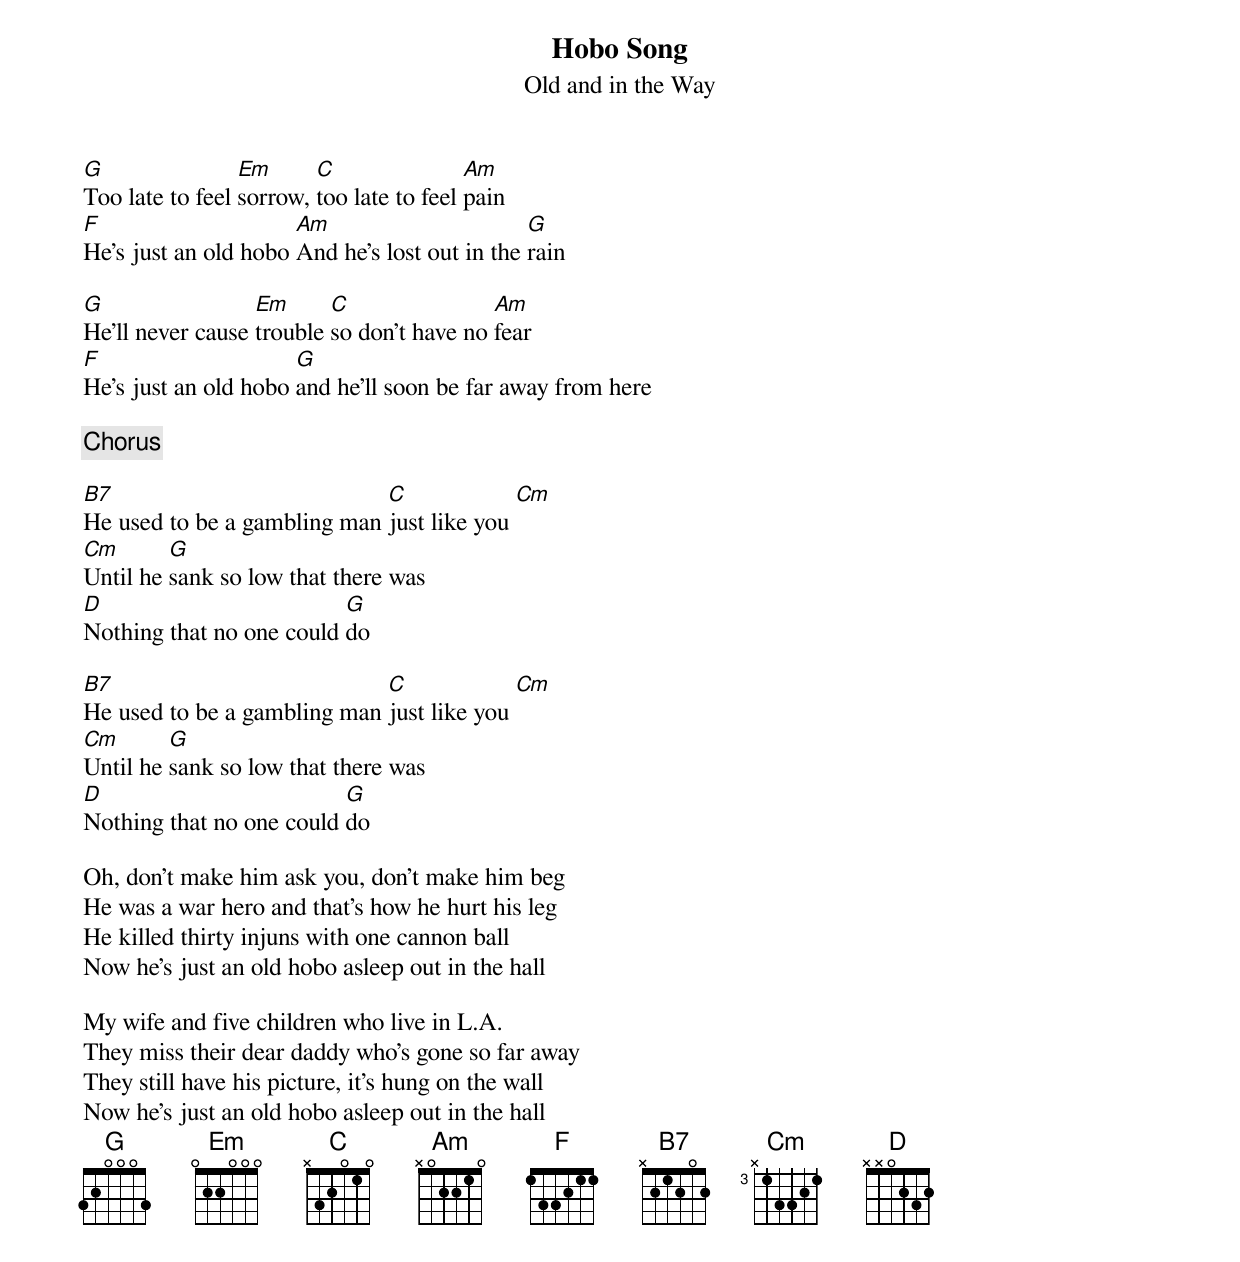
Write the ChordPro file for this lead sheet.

{t:Hobo Song}
{st:Old and in the Way}

[G]Too late to feel [Em]sorrow, [C]too late to feel [Am]pain
[F]He's just an old hobo [Am]And he's lost out in the [G]rain

[G]He'll never cause [Em]trouble [C]so don't have no [Am]fear
[F]He's just an old hobo [G]and he'll soon be far away from here

{c:Chorus}

[B7]He used to be a gambling man [C]just like you [Cm]
[Cm]Until he [G]sank so low that there was
[D]Nothing that no one could [G]do

[B7]He used to be a gambling man [C]just like you [Cm]
[Cm]Until he [G]sank so low that there was
[D]Nothing that no one could [G]do

Oh, don't make him ask you, don't make him beg
He was a war hero and that's how he hurt his leg
He killed thirty injuns with one cannon ball
Now he's just an old hobo asleep out in the hall

My wife and five children who live in L.A.
They miss their dear daddy who's gone so far away
They still have his picture, it's hung on the wall
Now he's just an old hobo asleep out in the hall
